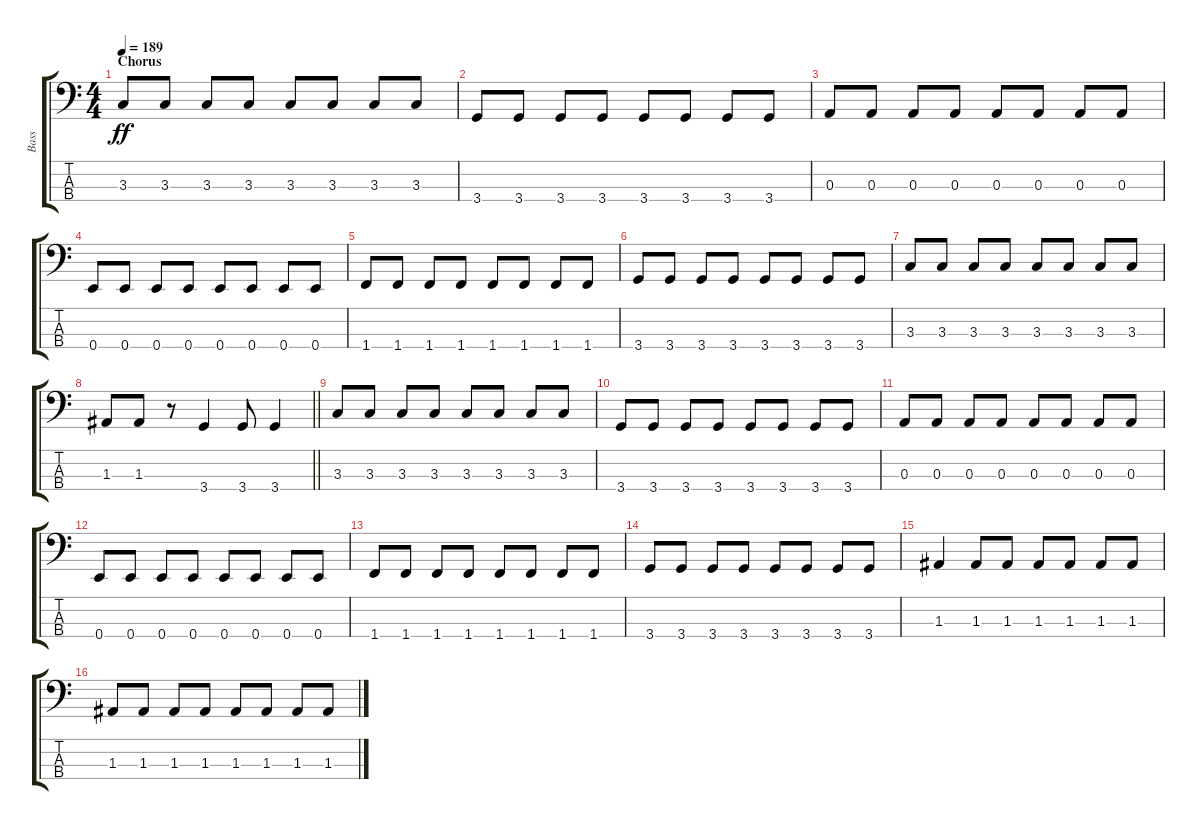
\track ("Bass" "Bass") {instrument electricbassfinger}
\staff {score tabs}
\tuning (G2 D2 A1 E1) {hide}
\ts (4 4)
\section ("" "Chorus")
\tempo 189
\clef f4
\ks c
3.3.8{dy ff} 3.3.8 3.3.8 3.3.8 3.3.8 3.3.8 3.3.8 3.3.8 |
3.4.8 3.4.8 3.4.8 3.4.8 3.4.8 3.4.8 3.4.8 3.4.8 |
0.3.8 0.3.8 0.3.8 0.3.8 0.3.8 0.3.8 0.3.8 0.3.8 |
0.4.8 0.4.8 0.4.8 0.4.8 0.4.8 0.4.8 0.4.8 0.4.8 |
1.4.8 1.4.8 1.4.8 1.4.8 1.4.8 1.4.8 1.4.8 1.4.8 |
3.4.8 3.4.8 3.4.8 3.4.8 3.4.8 3.4.8 3.4.8 3.4.8 |
3.3.8 3.3.8 3.3.8 3.3.8 3.3.8 3.3.8 3.3.8 3.3.8 |
\barLineRight lightlight
1.3.8 1.3.8 r.8 3.4.4 3.4.8 3.4.4 |
3.3.8 3.3.8 3.3.8 3.3.8 3.3.8 3.3.8 3.3.8 3.3.8 |
3.4.8 3.4.8 3.4.8 3.4.8 3.4.8 3.4.8 3.4.8 3.4.8 |
0.3.8 0.3.8 0.3.8 0.3.8 0.3.8 0.3.8 0.3.8 0.3.8 |
0.4.8 0.4.8 0.4.8 0.4.8 0.4.8 0.4.8 0.4.8 0.4.8 |
1.4.8 1.4.8 1.4.8 1.4.8 1.4.8 1.4.8 1.4.8 1.4.8 |
3.4.8 3.4.8 3.4.8 3.4.8 3.4.8 3.4.8 3.4.8 3.4.8 |
1.3.4 1.3.8 1.3.8 1.3.8 1.3.8 1.3.8 1.3.8 |
1.3.8 1.3.8 1.3.8 1.3.8 1.3.8 1.3.8 1.3.8 1.3{sl}.8
